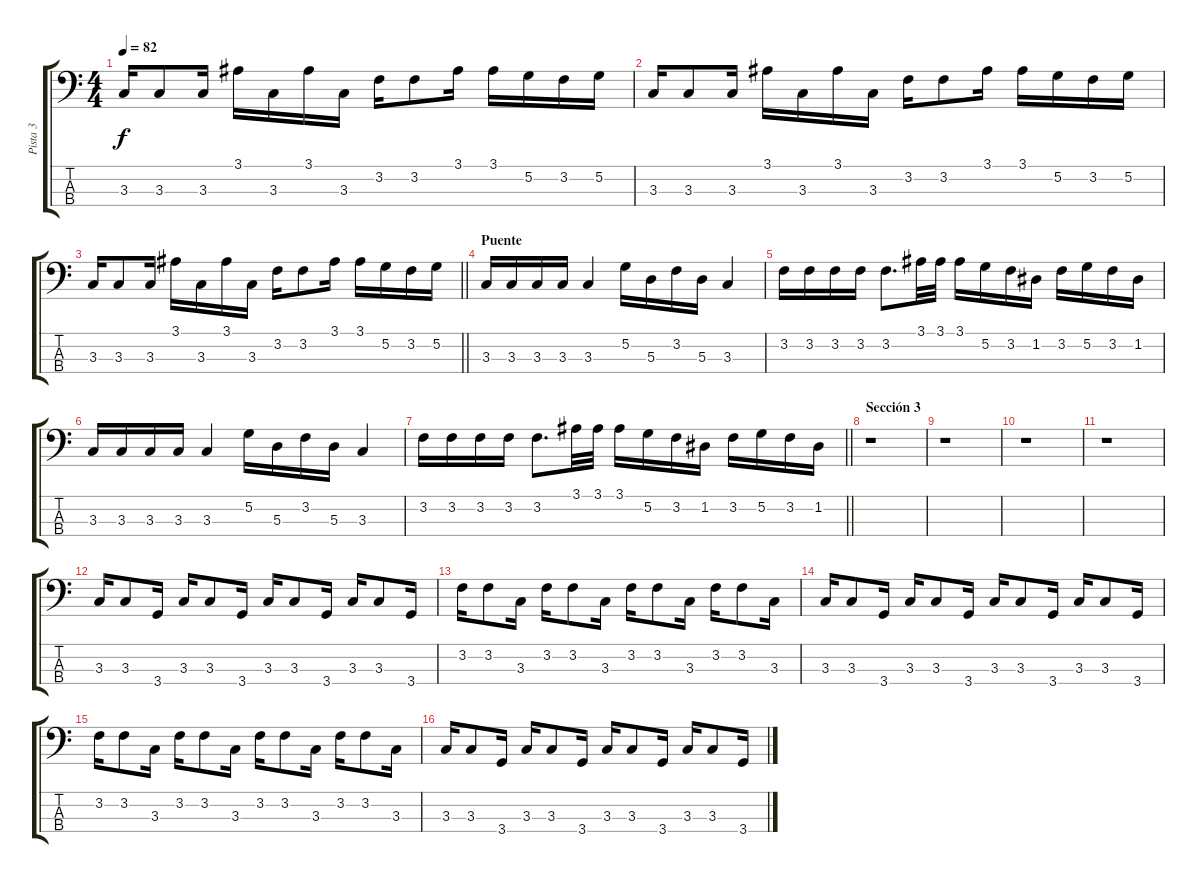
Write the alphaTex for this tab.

\track ("Pista 3" "Pista 3") {instrument electricbassfinger}
\staff {score tabs}
\tuning (G2 D2 A1 E1) {hide}
\ts (4 4)
\tempo 82
\clef f4
\ks c
3.3.16{dy f} 3.3.8 3.3.16 3.1.16 3.3.16 3.1.16 3.3.16 3.2.16 3.2.8 3.1.16 3.1.16 5.2.16 3.2.16 5.2.16 |
3.3.16 3.3.8 3.3.16 3.1.16 3.3.16 3.1.16 3.3.16 3.2.16 3.2.8 3.1.16 3.1.16 5.2.16 3.2.16 5.2.16 |
\barLineRight lightlight
3.3.16 3.3.8 3.3.16 3.1.16 3.3.16 3.1.16 3.3.16 3.2.16 3.2.8 3.1.16 3.1.16 5.2.16 3.2.16 5.2.16 |
\section ("" "Puente")
3.3.16 3.3.16 3.3.16 3.3.16 3.3.4 5.2.16 5.3.16 3.2.16 5.3.16 3.3.4 |
3.2.16 3.2.16 3.2.16 3.2.16 3.2.8{d} 3.1.32 3.1.32 3.1.16 5.2.16 3.2.16 1.2.16 3.2.16 5.2.16 3.2.16 1.2.16 |
3.3.16 3.3.16 3.3.16 3.3.16 3.3.4 5.2.16 5.3.16 3.2.16 5.3.16 3.3.4 |
\barLineRight lightlight
3.2.16 3.2.16 3.2.16 3.2.16 3.2.8{d} 3.1.32 3.1.32 3.1.16 5.2.16 3.2.16 1.2.16 3.2.16 5.2.16 3.2.16 1.2.16 |
\section ("" "Sección 3")
r.1 |
r.1 |
r.1 |
r.1 |
3.3.16 3.3.8 3.4.16 3.3.16 3.3.8 3.4.16 3.3.16 3.3.8 3.4.16 3.3.16 3.3.8 3.4.16 |
3.2.16 3.2.8 3.3.16 3.2.16 3.2.8 3.3.16 3.2.16 3.2.8 3.3.16 3.2.16 3.2.8 3.3.16 |
3.3.16 3.3.8 3.4.16 3.3.16 3.3.8 3.4.16 3.3.16 3.3.8 3.4.16 3.3.16 3.3.8 3.4.16 |
3.2.16 3.2.8 3.3.16 3.2.16 3.2.8 3.3.16 3.2.16 3.2.8 3.3.16 3.2.16 3.2.8 3.3.16 |
3.3.16 3.3.8 3.4.16 3.3.16 3.3.8 3.4.16 3.3.16 3.3.8 3.4.16 3.3.16 3.3.8 3.4.16
